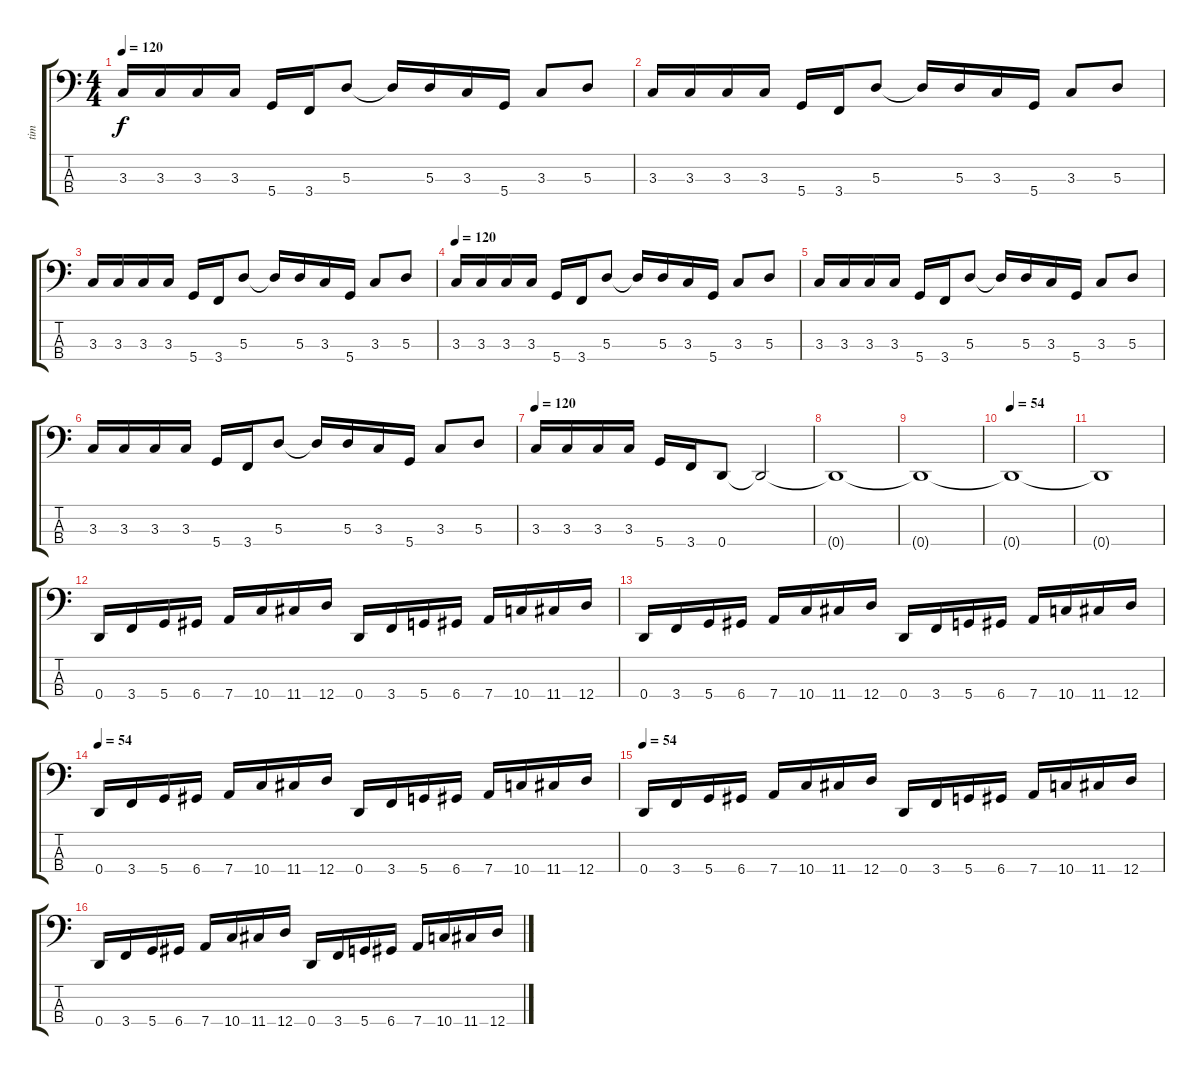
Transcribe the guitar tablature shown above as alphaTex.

\track ("tim" "tim") {instrument electricbassfinger}
\staff {score tabs}
\tuning (G2 D2 A1 D1) {hide}
\ts (4 4)
\tempo 120
\clef f4
\ks c
3.3.16{dy f} 3.3.16 3.3.16 3.3.16 5.4.16 3.4.16 5.3.8 5.3{t}.16 5.3.16 3.3.16 5.4.16 3.3.8 5.3.8 |
3.3.16 3.3.16 3.3.16 3.3.16 5.4.16 3.4.16 5.3.8 5.3{t}.16 5.3.16 3.3.16 5.4.16 3.3.8 5.3.8 |
3.3.16 3.3.16 3.3.16 3.3.16 5.4.16 3.4.16 5.3.8 5.3{t}.16 5.3.16 3.3.16 5.4.16 3.3.8 5.3.8 |
\tempo 120
3.3.16 3.3.16 3.3.16 3.3.16 5.4.16 3.4.16 5.3.8 5.3{t}.16 5.3.16 3.3.16 5.4.16 3.3.8 5.3.8 |
3.3.16 3.3.16 3.3.16 3.3.16 5.4.16 3.4.16 5.3.8 5.3{t}.16 5.3.16 3.3.16 5.4.16 3.3.8 5.3.8 |
3.3.16 3.3.16 3.3.16 3.3.16 5.4.16 3.4.16 5.3.8 5.3{t}.16 5.3.16 3.3.16 5.4.16 3.3.8 5.3.8 |
\tempo 120
3.3.16 3.3.16 3.3.16 3.3.16 5.4.16 3.4.16 0.4.8 0.4{t}.2 |
0.4{t}.1 |
0.4{t}.1 |
\tempo 54
0.4{t}.1 |
0.4{t}.1 |
0.4.16 3.4.16 5.4.16 6.4.16 7.4.16 10.4.16 11.4.16 12.4.16 0.4.16 3.4.16 5.4.16 6.4.16 7.4.16 10.4.16 11.4.16 12.4.16 |
0.4.16 3.4.16 5.4.16 6.4.16 7.4.16 10.4.16 11.4.16 12.4.16 0.4.16 3.4.16 5.4.16 6.4.16 7.4.16 10.4.16 11.4.16 12.4.16 |
\tempo 54
0.4.16 3.4.16 5.4.16 6.4.16 7.4.16 10.4.16 11.4.16 12.4.16 0.4.16 3.4.16 5.4.16 6.4.16 7.4.16 10.4.16 11.4.16 12.4.16 |
\tempo 54
0.4.16 3.4.16 5.4.16 6.4.16 7.4.16 10.4.16 11.4.16 12.4.16 0.4.16 3.4.16 5.4.16 6.4.16 7.4.16 10.4.16 11.4.16 12.4.16 |
0.4.16 3.4.16 5.4.16 6.4.16 7.4.16 10.4.16 11.4.16 12.4.16 0.4.16 3.4.16 5.4.16 6.4.16 7.4.16 10.4.16 11.4.16 12.4.16
